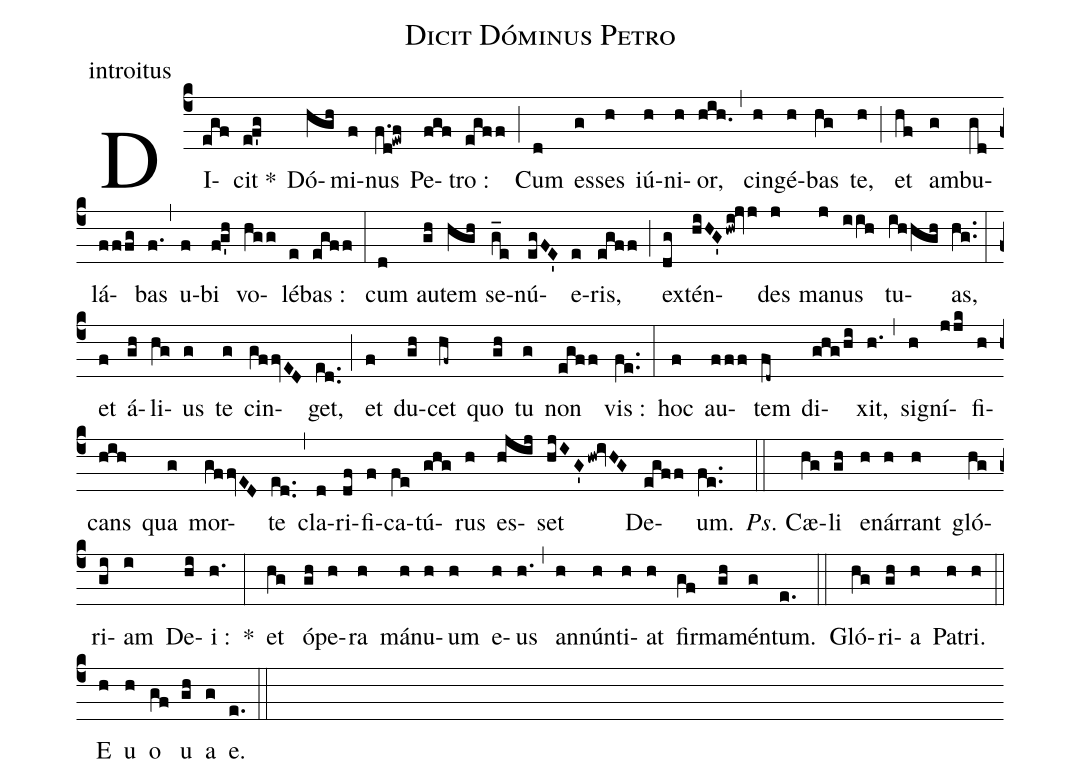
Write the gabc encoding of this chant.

name:Dicit Dóminus Petro;
office-part:introitus;
%%
(c4) DI(egf)cit *(e!f'g) Dó(hgh)mi(f)nus(f.d!ewf) Pe(fgf)tro :(egff) (;)
Cum(d) es(g)ses(h) iú(h)ni(h)or,(hih.) (,)
cin(h)gé(h)bas(hg) te,(h) (;)
et(hf) am(g)bu(gd)lá(fffg)bas(f.) (,)
u(f)bi(f!g'h) vo(hgg)lé(e)bas :(egff) (:)
cum(d) au(gh)tem(hgh) se(g_e)nú(egFE')e(e)ris,(egff) (;)
ex(dg)tén(hiHG'hwi!jvj)des(j) ma(j)nus(iih) tu(ihhgh)as,(hg..) (:)
et(f) á(gh)li(hg)us(g) te(g) cin(gffvED)get,(ed..) (;)
et(f) du(gh)cet(hf~) quo(gh) tu(g) non(egff) vis :(fe..) (:)
hoc(f) au(fff)tem(fd~) di(ghg/hi)xit,(h.) (,)
si(h)gní(jjk)fi(h)cans(hih) qua(g) mor(gffvED)te(ed..) (,)
cla(d)ri(df)fi(f)ca(fe)tú(ghg)rus(h) es(hjij)set(hjIG'hw!ivHG) De(egff)um.(fe..) (::)

<i>Ps</i>. Cæ(hg)li(gh) e(h)nár(h)rant(h) gló(hg)ri(gi)am(i) De(hi)i :(h.) *(:)
et(hg) ó(gh)pe(h)ra(h) má(h)nu(h)um(h) e(h)us(h.) (,)
an(h)nún(h)ti(h)at(h) fir(gf)ma(gh)mén(g)tum.(e.) (::)
Gló(hg)ri(gh)a(h) Pa(h)tri.(h) (::)
<eu>E(h) u(h) o(gf) u(gh) a(g) e.</eu>(e.) (::)
